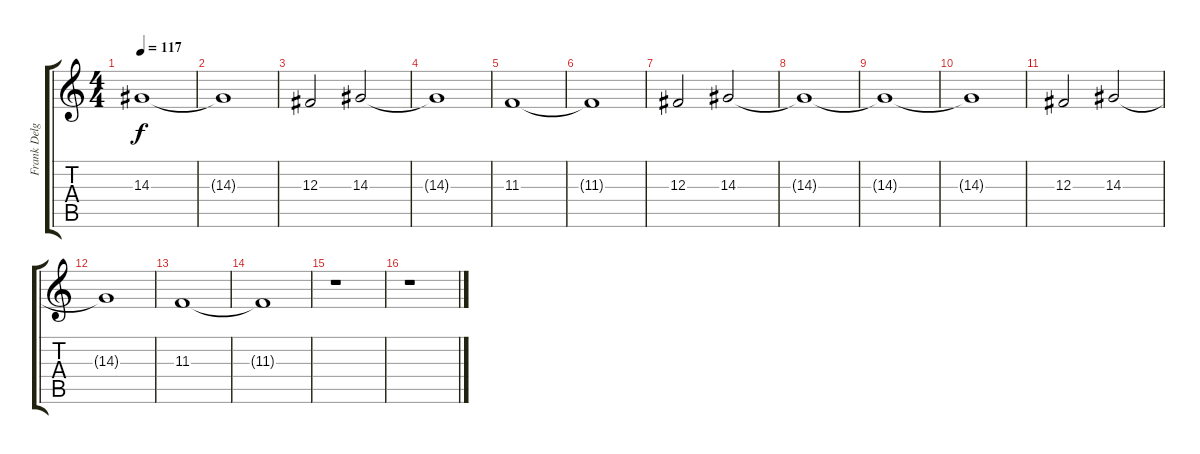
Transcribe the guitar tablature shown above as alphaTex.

\track ("Frank Delgado" "Frank Delg") {instrument pad7halo}
\staff {score tabs}
\tuning (Eb4 Bb3 Gb3 Db3 Ab2 Db2) {hide}
\ts (4 4)
\tempo 117
\clef g2
\ks c
14.3{t}.1{dy f} |
14.3{t}.1 |
12.3.2 14.3.2 |
14.3{t}.1 |
11.3.1 |
11.3{t}.1 |
12.3.2 14.3.2 |
14.3{t}.1 |
14.3{t}.1 |
14.3{t}.1 |
12.3.2 14.3.2 |
14.3{t}.1 |
11.3.1 |
11.3{t}.1 |
r.1 |
r.1
